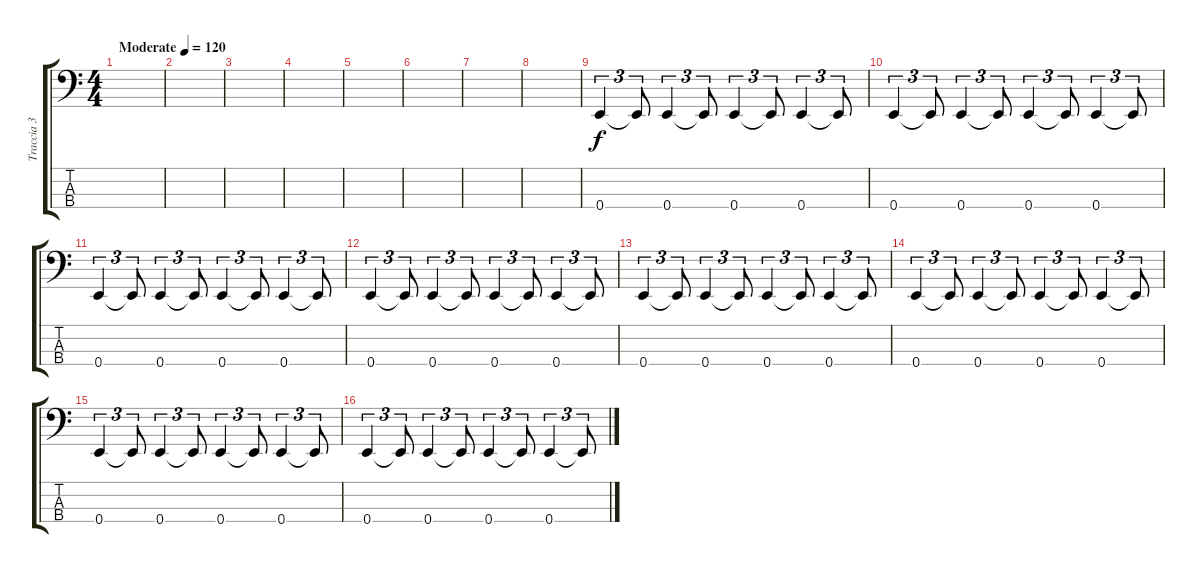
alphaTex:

\track ("Traccia 3" "Traccia 3") {instrument electricbassfinger}
\staff {score tabs}
\tuning (G2 D2 A1 E1) {hide}
\ts (4 4)
\tempo (120 "Moderate")
\clef f4
\ks c
|
|
|
|
|
|
|
|
0.4.4{tu (3 2)} 0.4{t}.8{tu (3 2)} 0.4.4{tu (3 2)} 0.4{t}.8{tu (3 2)} 0.4.4{tu (3 2)} 0.4{t}.8{tu (3 2)} 0.4.4{tu (3 2)} 0.4{t}.8{tu (3 2)} |
0.4.4{tu (3 2)} 0.4{t}.8{tu (3 2)} 0.4.4{tu (3 2)} 0.4{t}.8{tu (3 2)} 0.4.4{tu (3 2)} 0.4{t}.8{tu (3 2)} 0.4.4{tu (3 2)} 0.4{t}.8{tu (3 2)} |
0.4.4{tu (3 2)} 0.4{t}.8{tu (3 2)} 0.4.4{tu (3 2)} 0.4{t}.8{tu (3 2)} 0.4.4{tu (3 2)} 0.4{t}.8{tu (3 2)} 0.4.4{tu (3 2)} 0.4{t}.8{tu (3 2)} |
0.4.4{tu (3 2)} 0.4{t}.8{tu (3 2)} 0.4.4{tu (3 2)} 0.4{t}.8{tu (3 2)} 0.4.4{tu (3 2)} 0.4{t}.8{tu (3 2)} 0.4.4{tu (3 2)} 0.4{t}.8{tu (3 2)} |
0.4.4{tu (3 2)} 0.4{t}.8{tu (3 2)} 0.4.4{tu (3 2)} 0.4{t}.8{tu (3 2)} 0.4.4{tu (3 2)} 0.4{t}.8{tu (3 2)} 0.4.4{tu (3 2)} 0.4{t}.8{tu (3 2)} |
0.4.4{tu (3 2)} 0.4{t}.8{tu (3 2)} 0.4.4{tu (3 2)} 0.4{t}.8{tu (3 2)} 0.4.4{tu (3 2)} 0.4{t}.8{tu (3 2)} 0.4.4{tu (3 2)} 0.4{t}.8{tu (3 2)} |
0.4.4{tu (3 2)} 0.4{t}.8{tu (3 2)} 0.4.4{tu (3 2)} 0.4{t}.8{tu (3 2)} 0.4.4{tu (3 2)} 0.4{t}.8{tu (3 2)} 0.4.4{tu (3 2)} 0.4{t}.8{tu (3 2)} |
0.4.4{tu (3 2)} 0.4{t}.8{tu (3 2)} 0.4.4{tu (3 2)} 0.4{t}.8{tu (3 2)} 0.4.4{tu (3 2)} 0.4{t}.8{tu (3 2)} 0.4.4{tu (3 2)} 0.4{t}.8{tu (3 2)}
